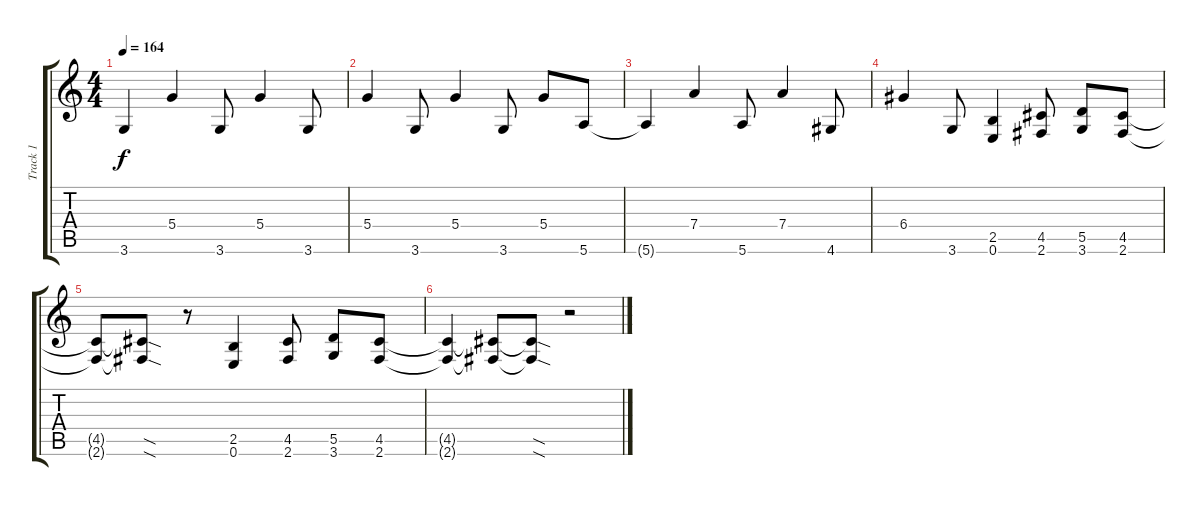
\track ("Track 1" "Track 1") {instrument distortionguitar}
\staff {score tabs}
\tuning (E4 B3 G3 D3 A2 E2) {hide}
\ts (4 4)
\tempo 164
\clef g2
\ks c
3.6{t}.4{dy f} 5.4.4 3.6.8 5.4.4 3.6.8 |
5.4.4 3.6.8 5.4.4 3.6.8 5.4.8 5.6.8 |
5.6{t}.4 7.4.4 5.6.8 7.4.4 4.6.8 |
6.4.4 3.6.8 (2.5 0.6).4 (4.5 2.6).8 (5.5 3.6).8 (4.5 2.6).8 |
(4.5{t} 2.6{t}).8 (4.5{sod t} 2.6{sod t}).8 r.8 (2.5 0.6).4 (4.5 2.6).8 (5.5 3.6).8 (4.5 2.6).8 |
(4.5{t} 2.6{t}).4 (4.5{t} 2.6{t}).8 (4.5{sod t} 2.6{sod t}).8 r.2
